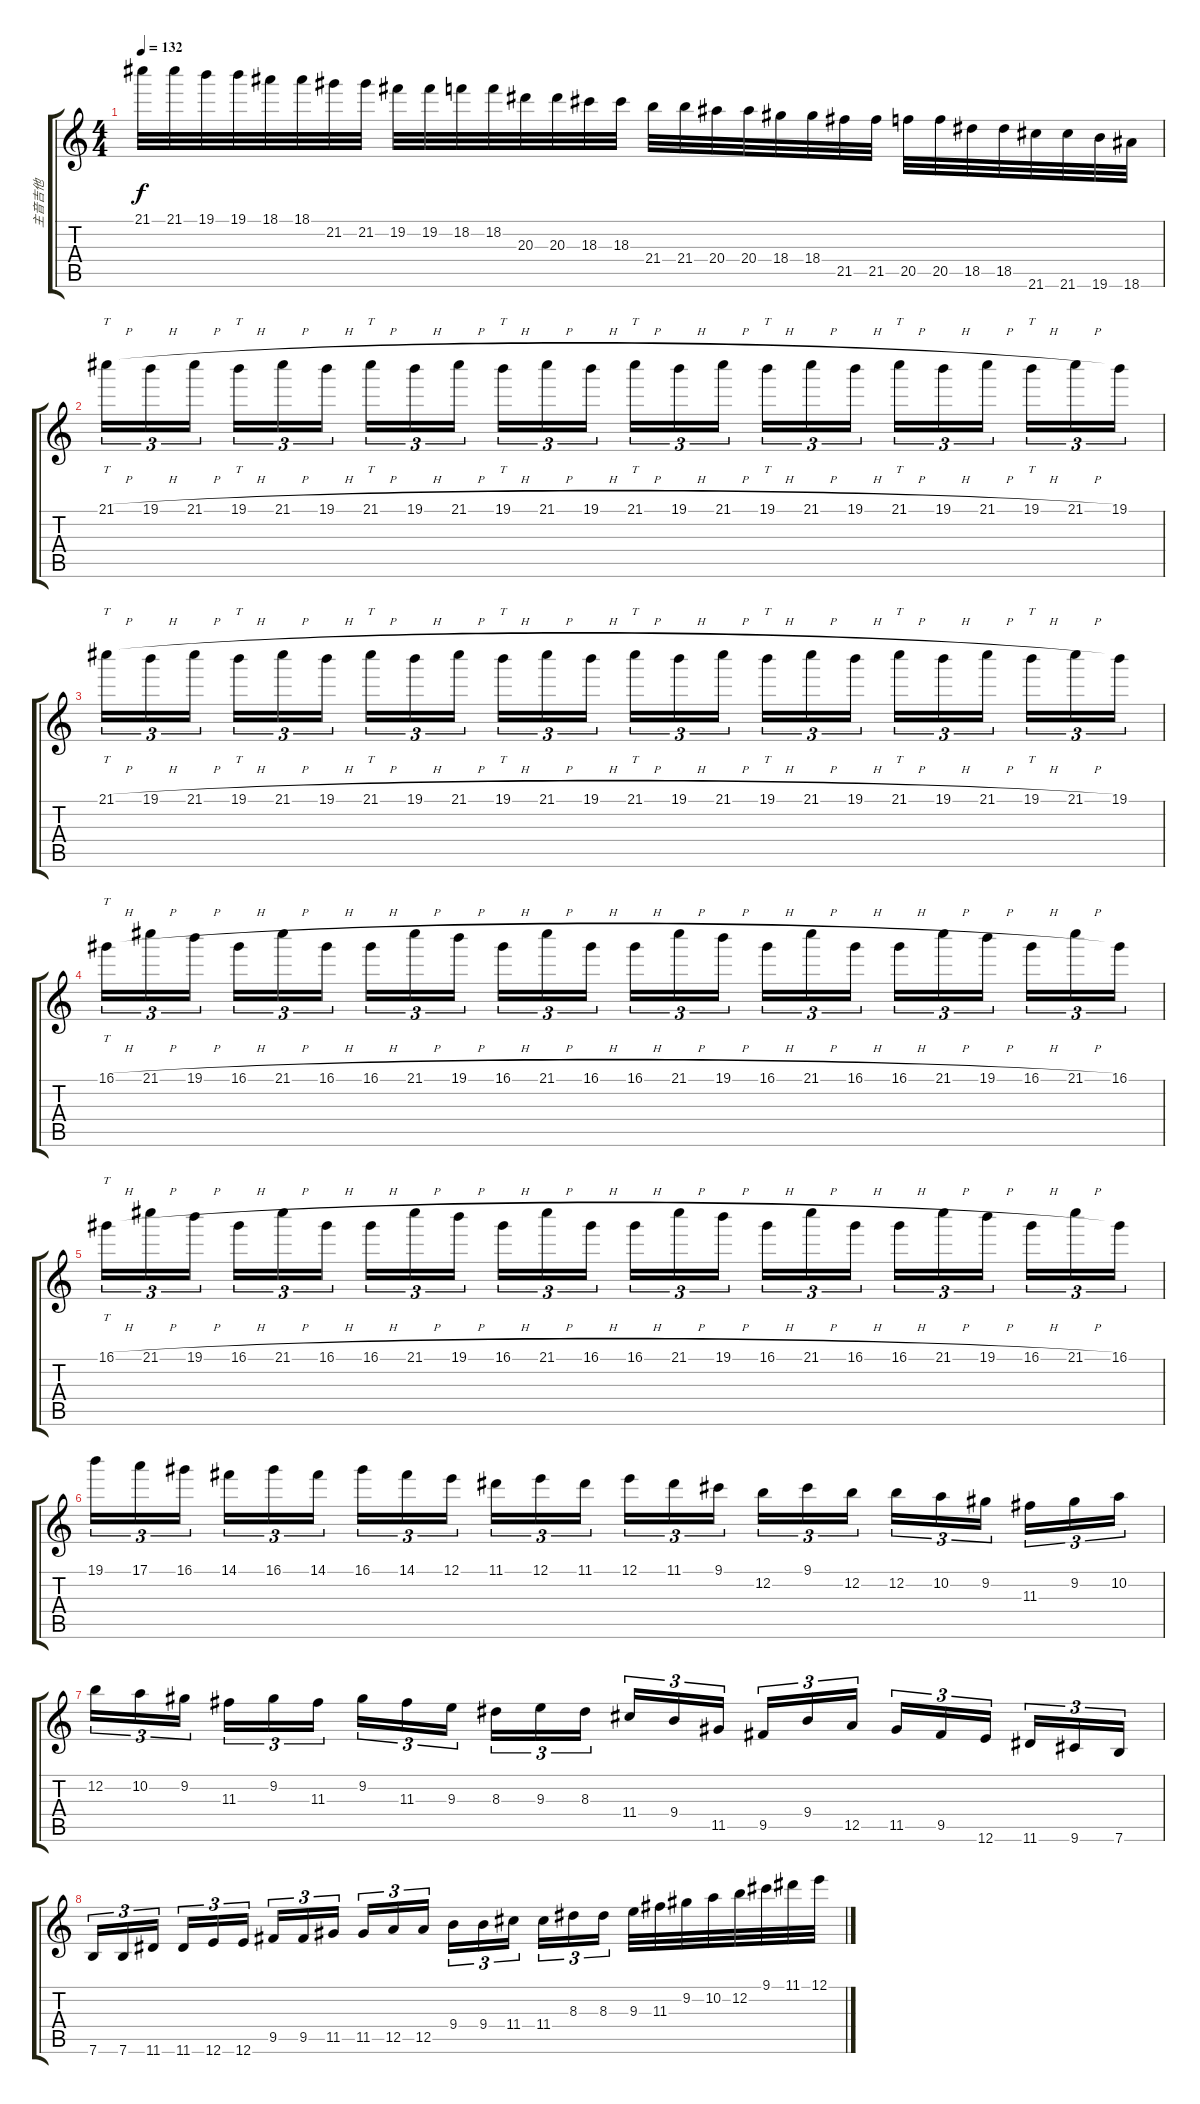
\track ("主音吉他" "主音吉他") {instrument distortionguitar}
\staff {score tabs}
\tuning (E4 B3 G3 D3 A2 E2) {hide}
\ts (4 4)
\tempo 132
\clef g2
\ks c
21.1.32{dy f} 21.1.32 19.1.32 19.1.32 18.1.32 18.1.32 21.2.32 21.2.32 19.2.32 19.2.32 18.2.32 18.2.32 20.3.32 20.3.32 18.3.32 18.3.32 21.4.32 21.4.32 20.4.32 20.4.32 18.4.32 18.4.32 21.5.32 21.5.32 20.5.32 20.5.32 18.5.32 18.5.32 21.6.32 21.6.32 19.6.32 18.6.32 |
21.1{h}.16{tt tu (3 2)} 19.1{h}.16{tu (3 2)} 21.1{h}.16{tu (3 2)} 19.1{h}.16{tt tu (3 2)} 21.1{h}.16{tu (3 2)} 19.1{h}.16{tu (3 2)} 21.1{h}.16{tt tu (3 2)} 19.1{h}.16{tu (3 2)} 21.1{h}.16{tu (3 2)} 19.1{h}.16{tt tu (3 2)} 21.1{h}.16{tu (3 2)} 19.1{h}.16{tu (3 2)} 21.1{h}.16{tt tu (3 2)} 19.1{h}.16{tu (3 2)} 21.1{h}.16{tu (3 2)} 19.1{h}.16{tt tu (3 2)} 21.1{h}.16{tu (3 2)} 19.1{h}.16{tu (3 2)} 21.1{h}.16{tt tu (3 2)} 19.1{h}.16{tu (3 2)} 21.1{h}.16{tu (3 2)} 19.1{h}.16{tt tu (3 2)} 21.1{h}.16{tu (3 2)} 19.1.16{tu (3 2)} |
21.1{h}.16{tt tu (3 2)} 19.1{h}.16{tu (3 2)} 21.1{h}.16{tu (3 2)} 19.1{h}.16{tt tu (3 2)} 21.1{h}.16{tu (3 2)} 19.1{h}.16{tu (3 2)} 21.1{h}.16{tt tu (3 2)} 19.1{h}.16{tu (3 2)} 21.1{h}.16{tu (3 2)} 19.1{h}.16{tt tu (3 2)} 21.1{h}.16{tu (3 2)} 19.1{h}.16{tu (3 2)} 21.1{h}.16{tt tu (3 2)} 19.1{h}.16{tu (3 2)} 21.1{h}.16{tu (3 2)} 19.1{h}.16{tt tu (3 2)} 21.1{h}.16{tu (3 2)} 19.1{h}.16{tu (3 2)} 21.1{h}.16{tt tu (3 2)} 19.1{h}.16{tu (3 2)} 21.1{h}.16{tu (3 2)} 19.1{h}.16{tt tu (3 2)} 21.1{h}.16{tu (3 2)} 19.1.16{tu (3 2)} |
16.1{h}.16{tt tu (3 2)} 21.1{h}.16{tu (3 2)} 19.1{h}.16{tu (3 2)} 16.1{h}.16{tu (3 2)} 21.1{h}.16{tu (3 2)} 16.1{h}.16{tu (3 2)} 16.1{h}.16{tu (3 2)} 21.1{h}.16{tu (3 2)} 19.1{h}.16{tu (3 2)} 16.1{h}.16{tu (3 2)} 21.1{h}.16{tu (3 2)} 16.1{h}.16{tu (3 2)} 16.1{h}.16{tu (3 2)} 21.1{h}.16{tu (3 2)} 19.1{h}.16{tu (3 2)} 16.1{h}.16{tu (3 2)} 21.1{h}.16{tu (3 2)} 16.1{h}.16{tu (3 2)} 16.1{h}.16{tu (3 2)} 21.1{h}.16{tu (3 2)} 19.1{h}.16{tu (3 2)} 16.1{h}.16{tu (3 2)} 21.1{h}.16{tu (3 2)} 16.1.16{tu (3 2)} |
16.1{h}.16{tt tu (3 2)} 21.1{h}.16{tu (3 2)} 19.1{h}.16{tu (3 2)} 16.1{h}.16{tu (3 2)} 21.1{h}.16{tu (3 2)} 16.1{h}.16{tu (3 2)} 16.1{h}.16{tu (3 2)} 21.1{h}.16{tu (3 2)} 19.1{h}.16{tu (3 2)} 16.1{h}.16{tu (3 2)} 21.1{h}.16{tu (3 2)} 16.1{h}.16{tu (3 2)} 16.1{h}.16{tu (3 2)} 21.1{h}.16{tu (3 2)} 19.1{h}.16{tu (3 2)} 16.1{h}.16{tu (3 2)} 21.1{h}.16{tu (3 2)} 16.1{h}.16{tu (3 2)} 16.1{h}.16{tu (3 2)} 21.1{h}.16{tu (3 2)} 19.1{h}.16{tu (3 2)} 16.1{h}.16{tu (3 2)} 21.1{h}.16{tu (3 2)} 16.1.16{tu (3 2)} |
19.1.16{tu (3 2)} 17.1.16{tu (3 2)} 16.1.16{tu (3 2)} 14.1.16{tu (3 2)} 16.1.16{tu (3 2)} 14.1.16{tu (3 2)} 16.1.16{tu (3 2)} 14.1.16{tu (3 2)} 12.1.16{tu (3 2)} 11.1.16{tu (3 2)} 12.1.16{tu (3 2)} 11.1.16{tu (3 2)} 12.1.16{tu (3 2)} 11.1.16{tu (3 2)} 9.1.16{tu (3 2)} 12.2.16{tu (3 2)} 9.1.16{tu (3 2)} 12.2.16{tu (3 2)} 12.2.16{tu (3 2)} 10.2.16{tu (3 2)} 9.2.16{tu (3 2)} 11.3.16{tu (3 2)} 9.2.16{tu (3 2)} 10.2.16{tu (3 2)} |
12.2.16{tu (3 2)} 10.2.16{tu (3 2)} 9.2.16{tu (3 2)} 11.3.16{tu (3 2)} 9.2.16{tu (3 2)} 11.3.16{tu (3 2)} 9.2.16{tu (3 2)} 11.3.16{tu (3 2)} 9.3.16{tu (3 2)} 8.3.16{tu (3 2)} 9.3.16{tu (3 2)} 8.3.16{tu (3 2)} 11.4.16{tu (3 2)} 9.4.16{tu (3 2)} 11.5.16{tu (3 2)} 9.5.16{tu (3 2)} 9.4.16{tu (3 2)} 12.5.16{tu (3 2)} 11.5.16{tu (3 2)} 9.5.16{tu (3 2)} 12.6.16{tu (3 2)} 11.6.16{tu (3 2)} 9.6.16{tu (3 2)} 7.6.16{tu (3 2)} |
7.6.16{tu (3 2)} 7.6.16{tu (3 2)} 11.6.16{tu (3 2)} 11.6.16{tu (3 2)} 12.6.16{tu (3 2)} 12.6.16{tu (3 2)} 9.5.16{tu (3 2)} 9.5.16{tu (3 2)} 11.5.16{tu (3 2)} 11.5.16{tu (3 2)} 12.5.16{tu (3 2)} 12.5.16{tu (3 2)} 9.4.16{tu (3 2)} 9.4.16{tu (3 2)} 11.4.16{tu (3 2)} 11.4.16{tu (3 2)} 8.3.16{tu (3 2)} 8.3.16{tu (3 2)} 9.3.32 11.3.32 9.2.32 10.2.32 12.2.32 9.1.32 11.1.32 12.1.32
